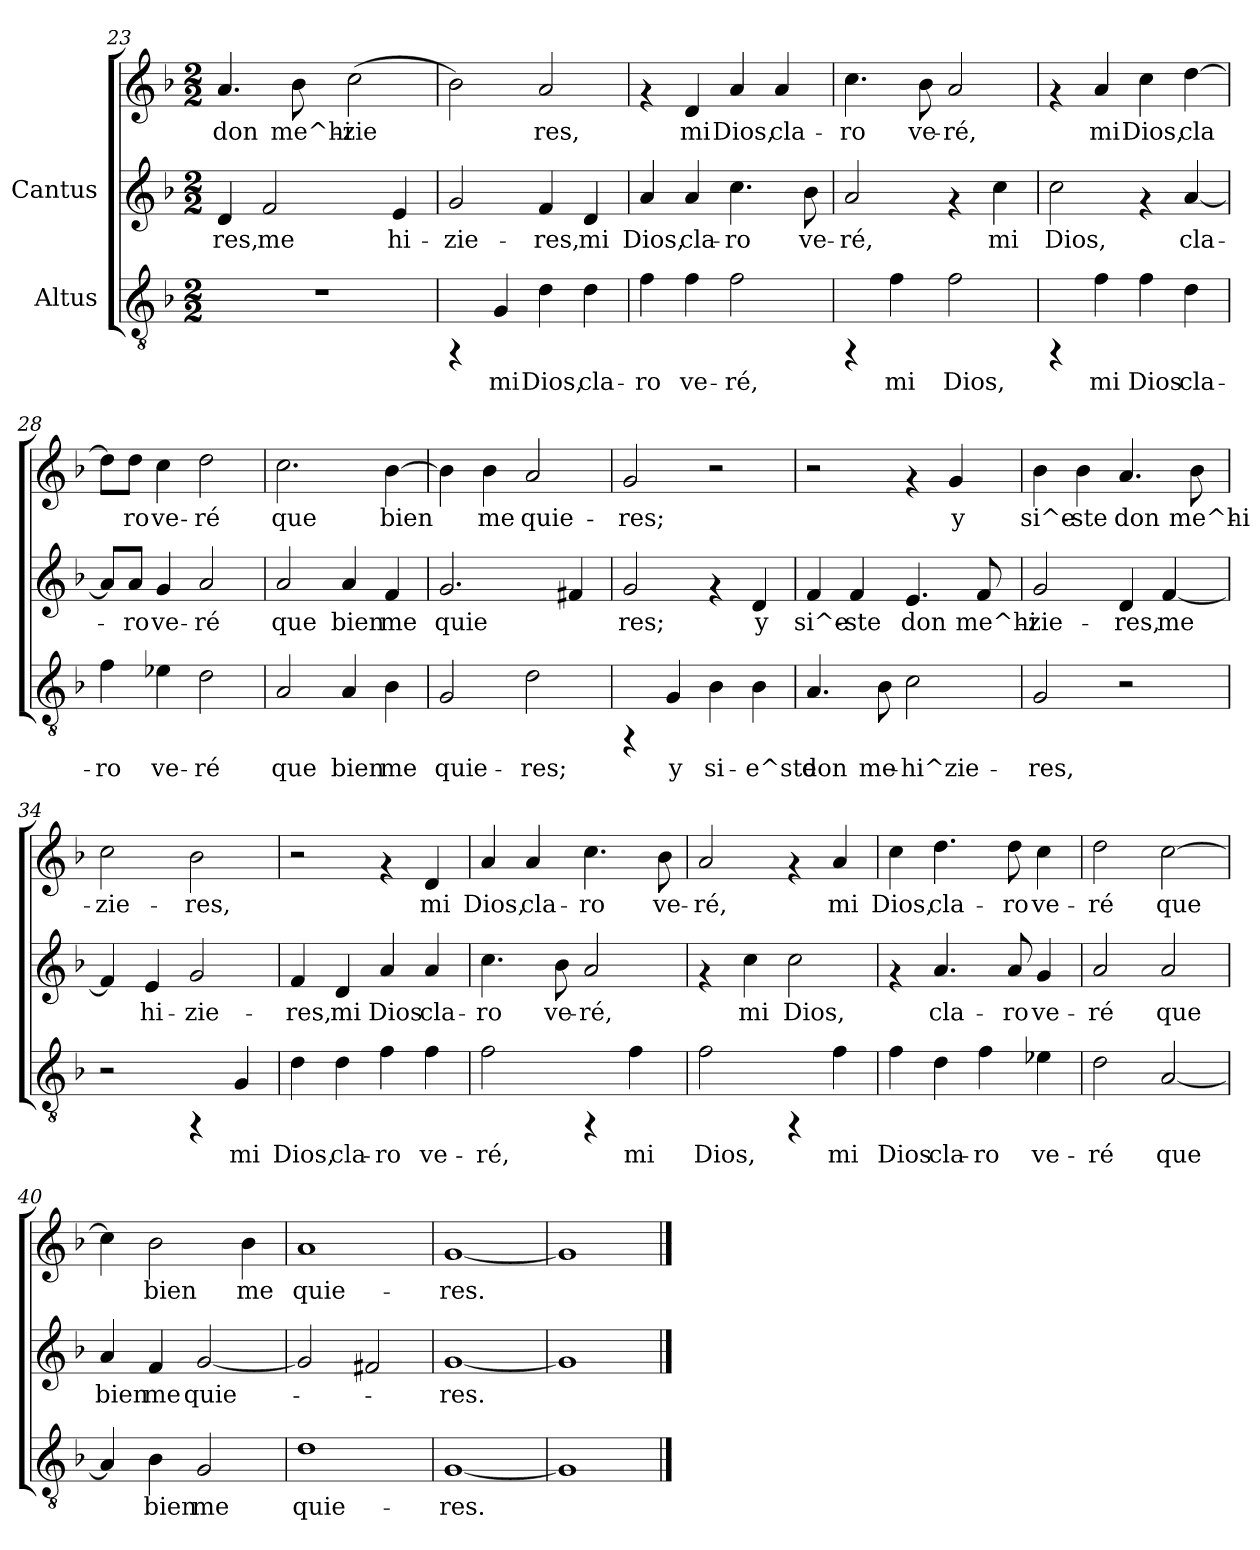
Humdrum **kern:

**kern	**text	**kern	**text	**kern	**text
*part2	*part2	*part1	*part1	*part1	*part1
*staff3	*staff3	*staff2	*staff2	*staff1	*staff1
*I"Altus	*	*I"Cantus	*	*	*
!!LO:PB:g=z
*clefGv2	*	*clefG2	*	*clefG2	*
*k[b-]	*	*k[b-]	*	*k[b-]	*
*F:	*	*F:	*	*F:	*
*M2/2	*	*M2/2	*	*M2/2	*
=23	=23	=23	=23	=23	=23
!	!	!	!LO:LY:b:cj	!	!LO:LY:b:cj
1r	.	4d/	-res,	4.a/	-don
!	!	!	!LO:LY:b:cj	!	!
.	.	2f/	me	.	.
!	!	!	!	!	!LO:LY:b:cj
.	.	.	.	8b-\	me^hi-
!	!	!	!	!	!LO:LY:b:cj
.	.	.	.	(>2cc\	-zie-
!	!	!	!LO:LY:b:cj	!	!
.	.	4e/	hi-	.	.
=24	=24	=24	=24	=24	=24
!	!	!	!LO:LY:b:cj	!	!LO:LY:b:cj
4rFF	.	2g/	zie-	2b-\)	-
!	!LO:LY:b:cj	!	!	!	!
4G/	mi	.	.	.	.
!	!LO:LY:b:cj	!	!LO:LY:b:cj	!	!LO:LY:b:cj
4d\	Dios,	4f/	-res,	2a/	res,
!	!LO:LY:b:cj	!	!LO:LY:b:cj	!	!
4d\	cla-	4d/	mi	.	.
=25	=25	=25	=25	=25	=25
!	!LO:LY:b:cj	!	!LO:LY:b:cj	!	!
4f\	-ro	4a/	-Dios,	4rf	.
!	!LO:LY:b:cj	!	!LO:LY:b:cj	!	!LO:LY:b:cj
4f\	ve-	4a/	cla-	4d/	mi
!	!LO:LY:b:cj	!	!LO:LY:b:cj	!	!LO:LY:b:cj
2f\	-ré,	4.cc\	-ro	4a/	Dios,
!	!	!	!	!	!LO:LY:b:cj
.	.	.	.	4a/	cla-
!	!	!	!LO:LY:b:cj	!	!
.	.	8b-\	ve-	.	.
=26	=26	=26	=26	=26	=26
!	!	!	!LO:LY:b:cj	!	!LO:LY:b:cj
4rFF	.	2a/	ré,	4.cc\	-ro
!	!LO:LY:b:cj	!	!	!	!
4f\	mi	.	.	.	.
!	!	!	!	!	!LO:LY:b:cj
.	.	.	.	8b-\	ve-
!	!LO:LY:b:cj	!	!	!	!LO:LY:b:cj
2f\	Dios,	4rf	.	2a/	-ré,
!	!	!	!LO:LY:b:cj	!	!
.	.	4cc\	mi	.	.
=27	=27	=27	=27	=27	=27
!	!	!	!LO:LY:b:cj	!	!
4rFF	.	2cc\	-Dios,	4rf	.
!	!LO:LY:b:cj	!	!	!	!LO:LY:b:cj
4f\	mi	.	.	4a/	mi
!	!LO:LY:b:cj	!	!	!	!LO:LY:b:cj
4f\	Dios	4rf	.	4cc\	Dios,
!	!LO:LY:b:cj	!	!LO:LY:b:cj	!	!LO:LY:b:cj
4d\	cla-	[<4a/	cla-	[>4dd\	cla-
!!LO:LB:g=z
=28	=28	=28	=28	=28	=28
!	!LO:LY:b:cj	!	!LO:LY:b:cj	!	!LO:LY:b:cj
4f\	-ro	8a/L]	.	8dd\L]	-
!	!	!	!LO:LY:b:cj	!	!LO:LY:b:cj
.	.	8a/J	ro	8dd\J	ro
!	!LO:LY:b:cj	!	!LO:LY:b:cj	!	!LO:LY:b:cj
4e-X\	ve-	4g/	ve-	4cc\	ve-
!	!LO:LY:b:cj	!	!LO:LY:b:cj	!	!LO:LY:b:cj
2d\	-ré	2a/	-ré	2dd\	-ré
=29	=29	=29	=29	=29	=29
!	!LO:LY:b:cj	!	!LO:LY:b:cj	!	!LO:LY:b:cj
2A/	que	2a/	que	2.cc\	que
!	!LO:LY:b:cj	!	!LO:LY:b:cj	!	!
4A/	bien	4a/	bien	.	.
!	!LO:LY:b:cj	!	!LO:LY:b:cj	!	!LO:LY:b:cj
4B-\	me	4f/	me	[>4b-\	bien
=30	=30	=30	=30	=30	=30
!	!LO:LY:b:cj	!	!LO:LY:b:cj	!	!LO:LY:b:cj
2G/	quie-	2.g/	-quie-	4b-\]	.
!	!	!	!	!	!LO:LY:b:cj
.	.	.	.	4b-\	me
!	!LO:LY:b:cj	!	!	!	!LO:LY:b:cj
2d\	-res;	.	.	2a/	quie-
!	!	!	!LO:LY:b:cj	!	!
.	.	4f#X/	--	.	.
=31	=31	=31	=31	=31	=31
!	!	!	!LO:LY:b:cj	!	!LO:LY:b:cj
4rFF	.	2g/	res;	2g/	-res;
!	!LO:LY:b:cj	!	!	!	!
4G/	y	.	.	.	.
!	!LO:LY:b:cj	!	!	!	!
4B-\	si-	4rf	.	2r	.
!	!LO:LY:b:cj	!	!LO:LY:b:cj	!	!
4B-\	-e^ste	4d/	y	.	.
=32	=32	=32	=32	=32	=32
!	!LO:LY:b:cj	!	!LO:LY:b:cj	!	!
4.A/	don	4f/	si^e-	2r	.
!	!	!	!LO:LY:b:cj	!	!
.	.	4f/	-ste	.	.
!	!LO:LY:b:cj	!	!	!	!
8B-\	me-	.	.	.	.
!	!LO:LY:b:cj	!	!LO:LY:b:cj	!	!
2c\	-hi^zie-	4.e/	don	4rf	.
!	!	!	!	!	!LO:LY:b:cj
.	.	.	.	4g/	y
!	!	!	!LO:LY:b:cj	!	!
.	.	8f/	me^hi-	.	.
!!LO:LB:g=z
=33	=33	=33	=33	=33	=33
!	!LO:LY:b:cj	!	!LO:LY:b:cj	!	!LO:LY:b:cj
2G/	-res,	2g/	-zie-	4b-\	-si^e-
!	!	!	!	!	!LO:LY:b:cj
.	.	.	.	4b-\	-ste
!	!	!	!LO:LY:b:cj	!	!LO:LY:b:cj
2r	.	4d/	-res,	4.a/	don
!	!	!	!LO:LY:b:cj	!	!
.	.	[<4f/	me	.	.
!	!	!	!	!	!LO:LY:b:cj
.	.	.	.	8b-\	me^hi-
=34	=34	=34	=34	=34	=34
!	!	!	!LO:LY:b:cj	!	!LO:LY:b:cj
2r	.	4f/]	.	2cc\	zie-
!	!	!	!LO:LY:b:cj	!	!
.	.	4e/	hi-	.	.
!	!	!	!LO:LY:b:cj	!	!LO:LY:b:cj
4rFF	.	2g/	-zie-	2b-\	-res,
!	!LO:LY:b:cj	!	!	!	!
4G/	mi	.	.	.	.
=35	=35	=35	=35	=35	=35
!	!LO:LY:b:cj	!	!LO:LY:b:cj	!	!
4d\	Dios,	4f/	res,	2r	.
!	!LO:LY:b:cj	!	!LO:LY:b:cj	!	!
4d\	cla-	4d/	mi	.	.
!	!LO:LY:b:cj	!	!LO:LY:b:cj	!	!
4f\	-ro	4a/	Dios	4rf	.
!	!LO:LY:b:cj	!	!LO:LY:b:cj	!	!LO:LY:b:cj
4f\	ve-	4a/	cla-	4d/	-mi
=36	=36	=36	=36	=36	=36
!	!LO:LY:b:cj	!	!LO:LY:b:cj	!	!LO:LY:b:cj
2f\	-ré,	4.cc\	-ro	4a/	-Dios,
!	!	!	!	!	!LO:LY:b:cj
.	.	.	.	4a/	cla-
!	!	!	!LO:LY:b:cj	!	!
.	.	8b-\	ve-	.	.
!	!	!	!LO:LY:b:cj	!	!LO:LY:b:cj
4rFF	.	2a/	-ré,	4.cc\	-ro
!	!LO:LY:b:cj	!	!	!	!
4f\	mi	.	.	.	.
!	!	!	!	!	!LO:LY:b:cj
.	.	.	.	8b-\	ve-
!!LO:LB:g=z
=37	=37	=37	=37	=37	=37
!	!LO:LY:b:cj	!	!	!	!LO:LY:b:cj
2f\	Dios,	4rf	.	2a/	ré,
!	!	!	!LO:LY:b:cj	!	!
.	.	4cc\	mi	.	.
!	!	!	!LO:LY:b:cj	!	!
4rFF	.	2cc\	Dios,	4rf	.
!	!LO:LY:b:cj	!	!	!	!LO:LY:b:cj
4f\	mi	.	.	4a/	mi
=38	=38	=38	=38	=38	=38
!	!LO:LY:b:cj	!	!	!	!LO:LY:b:cj
4f\	Dios	4rf	.	4cc\	Dios,
!	!LO:LY:b:cj	!	!LO:LY:b:cj	!	!LO:LY:b:cj
4d\	cla-	4.a/	-cla-	4.dd\	cla-
!	!LO:LY:b:cj	!	!	!	!
4f\	-ro	.	.	.	.
!	!	!	!LO:LY:b:cj	!	!LO:LY:b:cj
.	.	8a/	-ro	8dd\	-ro
!	!LO:LY:b:cj	!	!LO:LY:b:cj	!	!LO:LY:b:cj
4e-X\	ve-	4g/	ve-	4cc\	ve-
=39	=39	=39	=39	=39	=39
!	!LO:LY:b:cj	!	!LO:LY:b:cj	!	!LO:LY:b:cj
2d\	-ré	2a/	ré	2dd\	-ré
!	!LO:LY:b:cj	!	!LO:LY:b:cj	!	!LO:LY:b:cj
[<2A/	que	2a/	que	[>2cc\	que
=40	=40	=40	=40	=40	=40
!	!LO:LY:b:cj	!	!LO:LY:b:cj	!	!LO:LY:b:cj
4A/]	.	4a/	bien	4cc\]	.
!	!LO:LY:b:cj	!	!LO:LY:b:cj	!	!LO:LY:b:cj
4B-\	bien	4f/	me	2b-\	bien
!	!LO:LY:b:cj	!	!LO:LY:b:cj	!	!
2G/	me	[<2g/	quie-	.	.
!	!	!	!	!	!LO:LY:b:cj
.	.	.	.	4b-\	me
=41	=41	=41	=41	=41	=41
!	!LO:LY:b:cj	!	!	!	!LO:LY:b:cj
1d	quie-	2g/]	.	1a	-quie-
.	.	2f#X/	.	.	.
=42	=42	=42	=42	=42	=42
!	!LO:LY:b:cj	!	!LO:LY:b:cj	!	!LO:LY:b:cj
[<1G	-res.	[<1g	res.	[<1g	-res.
!!LO:LB:g=z
=43	=43	=43	=43	=43	=43
1G]	.	1g]	.	1g]	.
==	==	==	==	==	==
*-	*-	*-	*-	*-	*-
